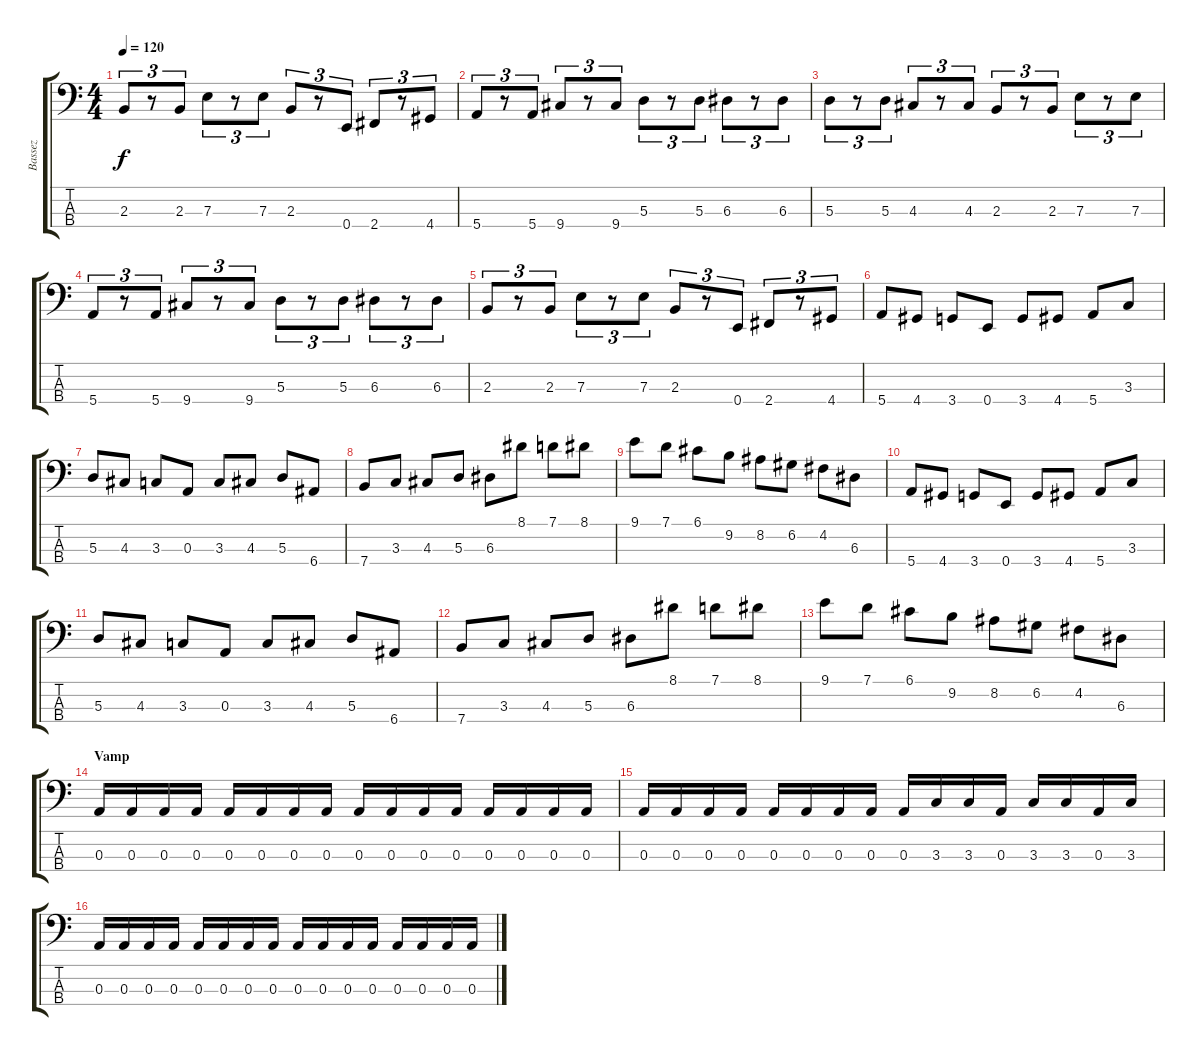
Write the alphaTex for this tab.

\track ("Bassez" "Bassez") {instrument slapbass1}
\staff {score tabs}
\tuning (G2 D2 A1 E1) {hide}
\ts (4 4)
\tempo 120
\clef f4
\ks c
2.3.8{tu (3 2) dy f} r.8{tu (3 2)} 2.3.8{tu (3 2)} 7.3.8{tu (3 2)} r.8{tu (3 2)} 7.3.8{tu (3 2)} 2.3.8{tu (3 2)} r.8{tu (3 2)} 0.4.8{tu (3 2)} 2.4.8{tu (3 2)} r.8{tu (3 2)} 4.4.8{tu (3 2)} |
5.4.8{tu (3 2)} r.8{tu (3 2)} 5.4.8{tu (3 2)} 9.4.8{tu (3 2)} r.8{tu (3 2)} 9.4.8{tu (3 2)} 5.3.8{tu (3 2)} r.8{tu (3 2)} 5.3.8{tu (3 2)} 6.3.8{tu (3 2)} r.8{tu (3 2)} 6.3.8{tu (3 2)} |
5.3.8{tu (3 2)} r.8{tu (3 2)} 5.3.8{tu (3 2)} 4.3.8{tu (3 2)} r.8{tu (3 2)} 4.3.8{tu (3 2)} 2.3.8{tu (3 2)} r.8{tu (3 2)} 2.3.8{tu (3 2)} 7.3.8{tu (3 2)} r.8{tu (3 2)} 7.3.8{tu (3 2)} |
5.4.8{tu (3 2)} r.8{tu (3 2)} 5.4.8{tu (3 2)} 9.4.8{tu (3 2)} r.8{tu (3 2)} 9.4.8{tu (3 2)} 5.3.8{tu (3 2)} r.8{tu (3 2)} 5.3.8{tu (3 2)} 6.3.8{tu (3 2)} r.8{tu (3 2)} 6.3.8{tu (3 2)} |
2.3.8{tu (3 2)} r.8{tu (3 2)} 2.3.8{tu (3 2)} 7.3.8{tu (3 2)} r.8{tu (3 2)} 7.3.8{tu (3 2)} 2.3.8{tu (3 2)} r.8{tu (3 2)} 0.4.8{tu (3 2)} 2.4.8{tu (3 2)} r.8{tu (3 2)} 4.4.8{tu (3 2)} |
5.4.8{instrument acousticbass} 4.4.8 3.4.8 0.4.8 3.4.8 4.4.8 5.4.8 3.3.8 |
5.3.8 4.3.8 3.3.8 0.3.8 3.3.8 4.3.8 5.3.8 6.4.8 |
7.4.8 3.3.8 4.3.8 5.3.8 6.3.8 8.1.8 7.1.8 8.1.8 |
9.1.8 7.1.8 6.1.8 9.2.8 8.2.8 6.2.8 4.2.8 6.3.8 |
5.4.8{instrument acousticbass} 4.4.8 3.4.8 0.4.8 3.4.8 4.4.8 5.4.8 3.3.8 |
5.3.8 4.3.8 3.3.8 0.3.8 3.3.8 4.3.8 5.3.8 6.4.8 |
7.4.8 3.3.8 4.3.8 5.3.8 6.3.8 8.1.8 7.1.8 8.1.8 |
9.1.8 7.1.8 6.1.8 9.2.8 8.2.8 6.2.8 4.2.8 6.3.8 |
\section ("" "Vamp ")
0.3.16{instrument electricbasspick} 0.3.16 0.3.16 0.3.16 0.3.16 0.3.16 0.3.16 0.3.16 0.3.16 0.3.16 0.3.16 0.3.16 0.3.16 0.3.16 0.3.16 0.3.16 |
0.3.16 0.3.16 0.3.16 0.3.16 0.3.16 0.3.16 0.3.16 0.3.16 0.3.16 3.3.16 3.3.16 0.3.16 3.3.16 3.3.16 0.3.16 3.3.16 |
0.3.16 0.3.16 0.3.16 0.3.16 0.3.16 0.3.16 0.3.16 0.3.16 0.3.16 0.3.16 0.3.16 0.3.16 0.3.16 0.3.16 0.3.16 0.3.16
